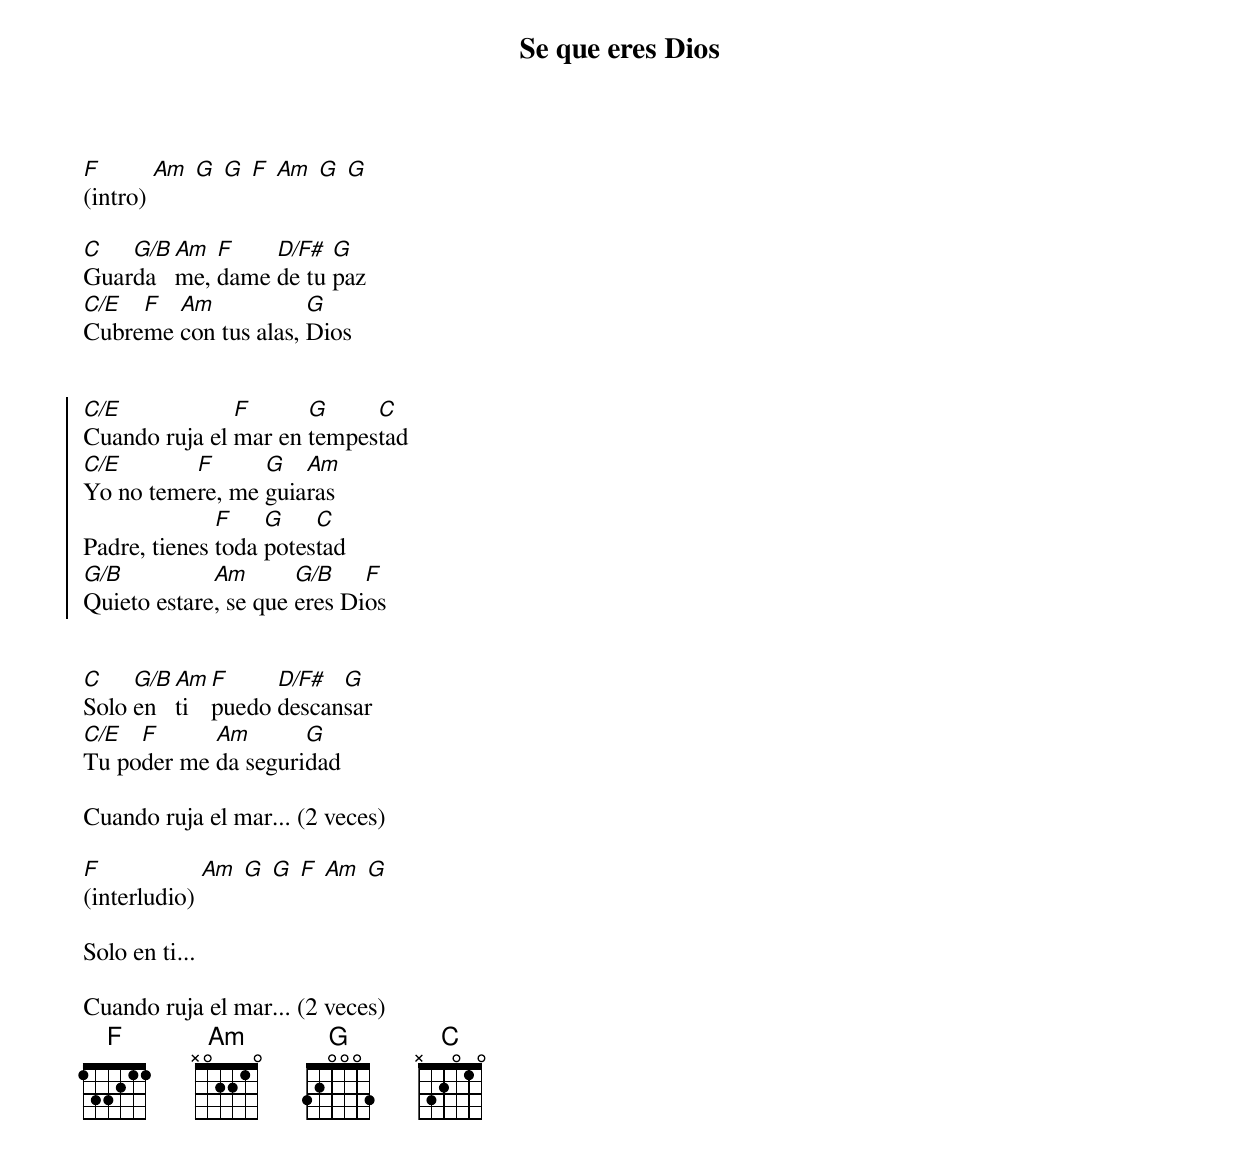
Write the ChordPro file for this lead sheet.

{title:Se que eres Dios}
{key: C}

[F](intro) [Am] [G] [G] [F] [Am] [G] [G]

[C]Guar[G/B]da[Am]me, [F]dame [D/F#]de tu [G]paz
[C/E]Cubre[F]me [Am]con tus alas, [G]Dios


{start_of_chorus}
[C/E]Cuando ruja el [F]mar en [G]tempes[C]tad
[C/E]Yo no teme[F]re, me [G]guia[Am]ras
Padre, tienes [F]toda [G]potes[C]tad
[G/B]Quieto estare[Am], se que [G/B]eres Di[F]os
{end_of_chorus}


[C]Solo [G/B]en [Am]ti [F]puedo [D/F#]descan[G]sar
[C/E]Tu po[F]der me [Am]da seguri[G]dad

Cuando ruja el mar... (2 veces)

[F](interludio) [Am] [G] [G] [F] [Am] [G]

Solo en ti...

Cuando ruja el mar... (2 veces)
